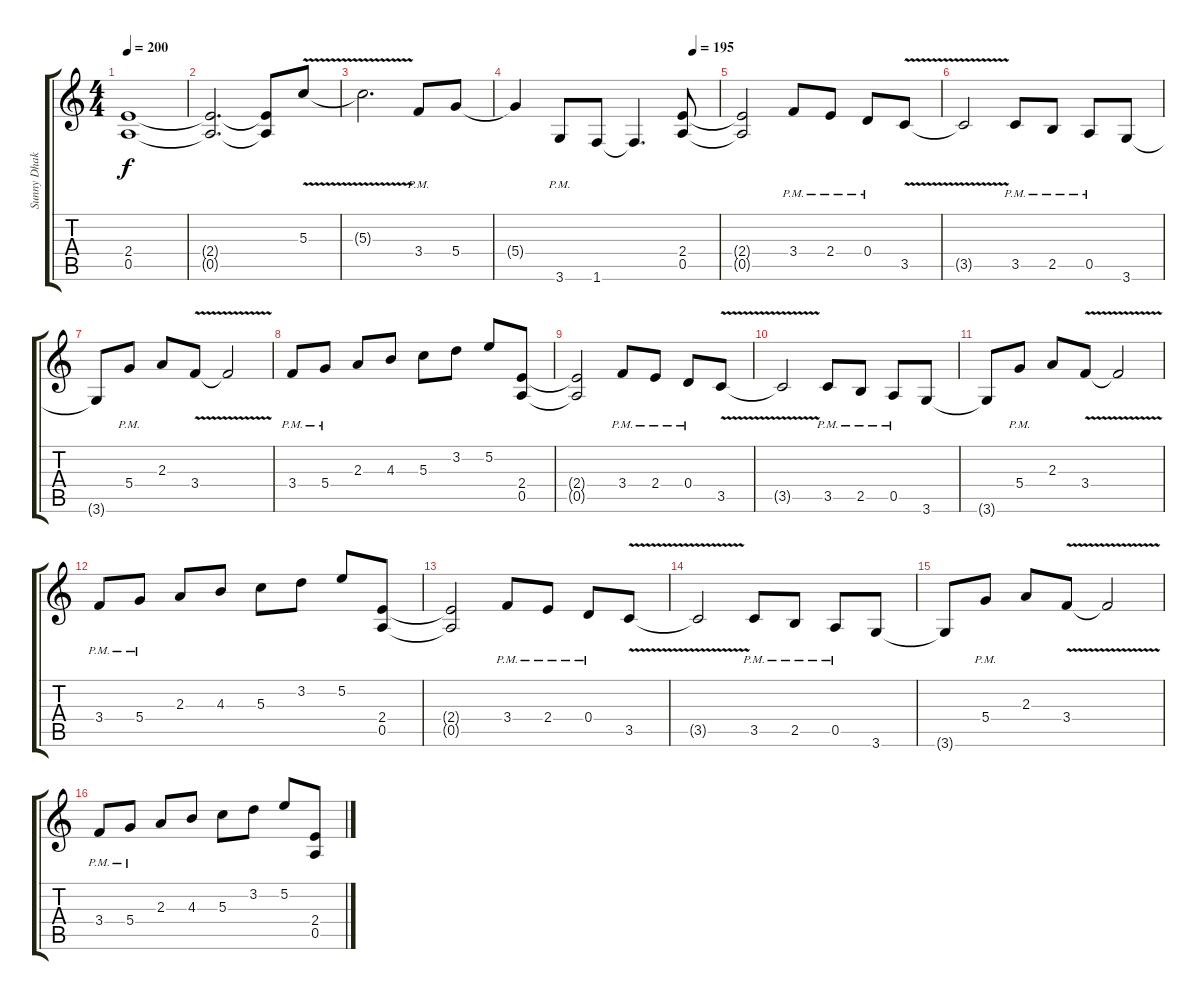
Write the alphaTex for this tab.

\track ("Sunny Dhak" "Sunny Dhak") {instrument distortionguitar}
\staff {score tabs}
\tuning (E4 B3 G3 D3 A2 E2) {hide}
\ts (4 4)
\tempo 200
\clef g2
\ks c
(2.4{t} 0.5{t}).1{dy f} |
(2.4{t} 0.5{t}).2{d} (2.4{t} 0.5{t}).8 5.3{v}.8 |
5.3{t}.2{d} 3.4{pm}.8 5.4.8 |
\tempo (195 0.875)
5.4{t}.4 3.6{pm}.8 1.6.8 1.6{t}.4{d} (2.4 0.5).8 |
(2.4{t} 0.5{t}).2 3.4{pm}.8 2.4{pm}.8 0.4{pm}.8 3.5{v}.8 |
3.5{t}.2 3.5{pm}.8 2.5{pm}.8 0.5{pm}.8 3.6.8 |
3.6{t}.8 5.4{pm}.8 2.3.8 3.4{v}.8 3.4{t}.2 |
3.4{pm}.8 5.4{pm}.8 2.3.8 4.3.8 5.3.8 3.2.8 5.2.8 (2.4 0.5).8 |
(2.4{t} 0.5{t}).2 3.4{pm}.8 2.4{pm}.8 0.4{pm}.8 3.5{v}.8 |
3.5{t}.2 3.5{pm}.8 2.5{pm}.8 0.5{pm}.8 3.6.8 |
3.6{t}.8 5.4{pm}.8 2.3.8 3.4{v}.8 3.4{t}.2 |
3.4{pm}.8 5.4{pm}.8 2.3.8 4.3.8 5.3.8 3.2.8 5.2.8 (2.4 0.5).8 |
(2.4{t} 0.5{t}).2 3.4{pm}.8 2.4{pm}.8 0.4{pm}.8 3.5{v}.8 |
3.5{t}.2 3.5{pm}.8 2.5{pm}.8 0.5{pm}.8 3.6.8 |
3.6{t}.8 5.4{pm}.8 2.3.8 3.4{v}.8 3.4{t}.2 |
3.4{pm}.8 5.4{pm}.8 2.3.8 4.3.8 5.3.8 3.2.8 5.2.8 (2.4 0.5).8
